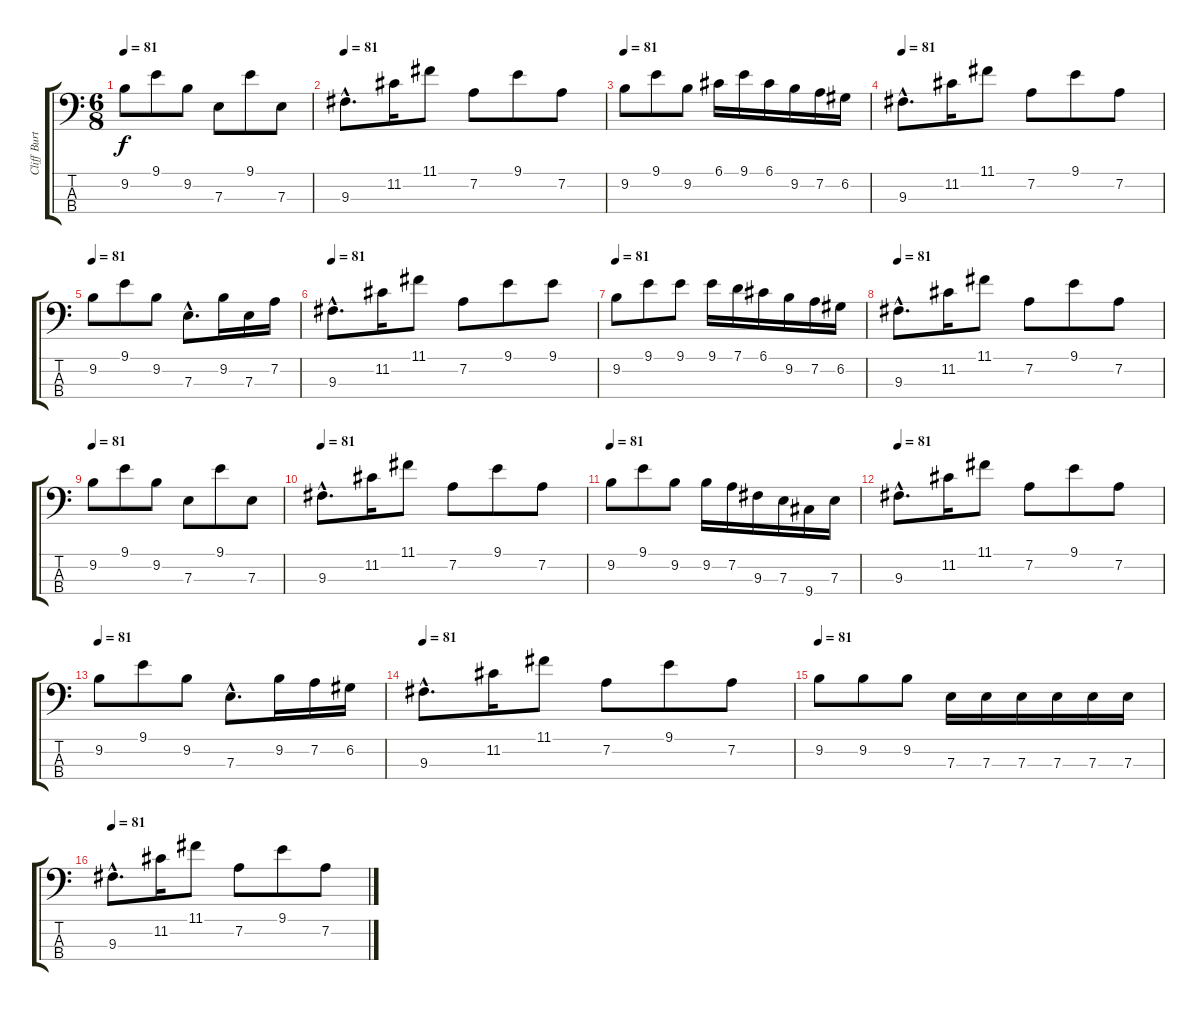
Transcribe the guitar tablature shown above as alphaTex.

\track ("Cliff Burton" "Cliff Burt") {instrument electricbassfinger}
\staff {score tabs}
\tuning (G2 D2 A1 E1) {hide}
\ts (6 8)
\tempo 81
\clef f4
\ks c
9.2.8{dy f} 9.1.8 9.2.8 7.3.8 9.1.8 7.3.8 |
\tempo 81
9.3{hac}.8{d} 11.2.16 11.1.8 7.2.8 9.1.8 7.2.8 |
\tempo 81
9.2.8 9.1.8 9.2.8 6.1.16 9.1.16 6.1.16 9.2.16 7.2.16 6.2.16 |
\tempo 81
9.3{hac}.8{d} 11.2.16 11.1.8 7.2.8 9.1.8 7.2.8 |
\tempo 81
9.2.8 9.1.8 9.2.8 7.3{hac}.8{d} 9.2.16 7.3.16 7.2.16 |
\tempo 81
9.3{hac}.8{d} 11.2.16 11.1.8 7.2.8 9.1.8 9.1.8 |
\tempo 81
9.2.8 9.1.8 9.1.8 9.1.16 7.1.16 6.1.16 9.2.16 7.2.16 6.2.16 |
\tempo 81
9.3{hac}.8{d} 11.2.16 11.1.8 7.2.8 9.1.8 7.2.8 |
\tempo 81
9.2.8 9.1.8 9.2.8 7.3.8 9.1.8 7.3.8 |
\tempo 81
9.3{hac}.8{d} 11.2.16 11.1.8 7.2.8 9.1.8 7.2.8 |
\tempo 81
9.2.8 9.1.8 9.2.8 9.2.16 7.2.16 9.3.16 7.3.16 9.4.16 7.3.16 |
\tempo 81
9.3{hac}.8{d} 11.2.16 11.1.8 7.2.8 9.1.8 7.2.8 |
\tempo 81
9.2.8 9.1.8 9.2.8 7.3{hac}.8{d} 9.2.16 7.2.16 6.2.16 |
\tempo 81
9.3{hac}.8{d} 11.2.16 11.1.8 7.2.8 9.1.8 7.2.8 |
\tempo 81
9.2.8 9.2.8 9.2.8 7.3.16 7.3.16 7.3.16 7.3.16 7.3.16 7.3.16 |
\tempo 81
9.3{hac}.8{d} 11.2.16 11.1.8 7.2.8 9.1.8 7.2.8
